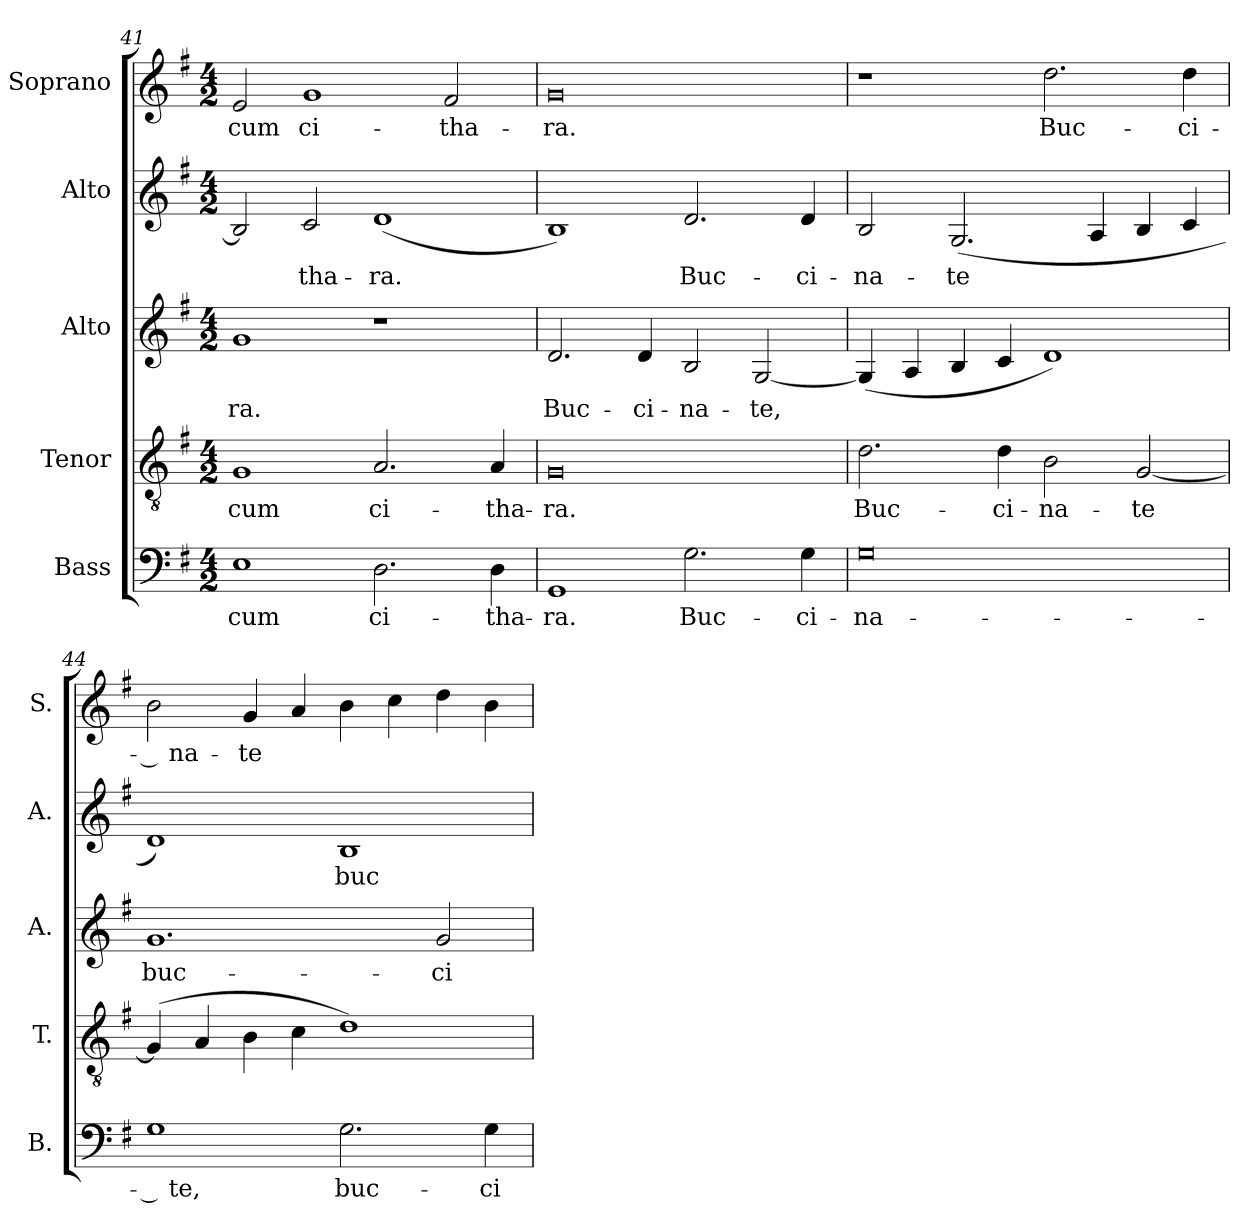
**kern	**text	**kern	**text	**kern	**text	**kern	**text	**kern	**text
*part5	*part5	*part4	*part4	*part3	*part3	*part2	*part2	*part1	*part1
*staff5	*staff5	*staff4	*staff4	*staff3	*staff3	*staff2	*staff2	*staff1	*staff1
*I"Bass	*	*I"Tenor	*	*I"Alto	*	*I"Alto	*	*I"Soprano	*
*I'B.	*	*I'T.	*	*I'A.	*	*I'A.	*	*I'S.	*
!!LO:LB:g=z
*clefF4	*	*clefGv2	*	*clefG2	*	*clefG2	*	*clefG2	*
*	*	*ITrd7c12	*	*	*	*	*	*	*
*k[f#]	*	*k[f#]	*	*k[f#]	*	*k[f#]	*	*k[f#]	*
*G:	*	*G:	*	*G:	*	*G:	*	*G:	*
*M4/2	*	*M4/2	*	*M4/2	*	*M4/2	*	*M4/2	*
=41	=41	=41	=41	=41	=41	=41	=41	=41	=41
!	!LO:LY:b:color=#000000	!	!	!	!	!	!	!	!
!	!	!	!LO:LY:b:color=#000000	!	!	!	!	!	!
!	!	!	!	!	!LO:LY:b:color=#000000	!	!	!	!
!	!	!	!	!	!	!	!	!	!LO:LY:b:color=#000000
1Ei	cum	1GGi	cum	1gi	-ra.	2Bi/]	.	2ei/	cum
!	!	!	!	!	!	!	!LO:LY:b:color=#000000	!	!
!	!	!	!	!	!	!	!	!	!LO:LY:b:color=#000000
.	.	.	.	.	.	2ci/	-tha-	1gi	ci-
!	!LO:LY:b:color=#000000	!	!	!	!	!	!	!	!
!	!	!	!LO:LY:b:color=#000000	!	!	!	!	!	!
!	!	!	!	!	!	!	!LO:LY:b:color=#000000	!	!
2.Di\	ci-	2.AAi/	ci-	1r	.	(1di	-ra.	.	.
!	!	!	!	!	!	!	!	!	!LO:LY:b:color=#000000
.	.	.	.	.	.	.	.	2f#i/	-tha-
!	!LO:LY:b:color=#000000	!	!	!	!	!	!	!	!
!	!	!	!LO:LY:b:color=#000000	!	!	!	!	!	!
4Di\	-tha-	4AAi/	-tha-	.	.	.	.	.	.
=42	=42	=42	=42	=42	=42	=42	=42	=42	=42
!	!LO:LY:b:color=#000000	!	!	!	!	!	!	!	!
!	!	!	!LO:LY:b:color=#000000	!	!	!	!	!	!
!	!	!	!	!	!LO:LY:b:color=#000000	!	!	!	!
!	!	!	!	!	!	!	!	!	!LO:LY:b:color=#000000
1GGi	-ra.	0GGi	-ra.	2.di/	Buc-	1Bi)	.	0gi	-ra.
!	!	!	!	!	!LO:LY:b:color=#000000	!	!	!	!
.	.	.	.	4di/	-ci-	.	.	.	.
!	!LO:LY:b:color=#000000	!	!	!	!	!	!	!	!
!	!	!	!	!	!LO:LY:b:color=#000000	!	!	!	!
!	!	!	!	!	!	!	!LO:LY:b:color=#000000	!	!
2.Gi\	Buc-	.	.	2Bi/	-na-	2.di/	Buc-	.	.
!	!	!	!	!	!LO:LY:b:color=#000000	!	!	!	!
.	.	.	.	[2Gi/	-te,	.	.	.	.
!	!LO:LY:b:color=#000000	!	!	!	!	!	!	!	!
!	!	!	!	!	!	!	!LO:LY:b:color=#000000	!	!
4Gi\	-ci-	.	.	.	.	4di/	-ci-	.	.
=43	=43	=43	=43	=43	=43	=43	=43	=43	=43
!	!LO:LY:b:color=#000000	!	!	!	!	!	!	!	!
!	!	!	!LO:LY:b:color=#000000	!	!	!	!	!	!
!	!	!	!	!	!	!	!LO:LY:b:color=#000000	!	!
0Gi	-na-	2.Di\	Buc-	(4Gi/]	.	2Bi/	-na-	1r	.
.	.	.	.	4Ai/	.	.	.	.	.
!	!	!	!	!	!	!	!LO:LY:b:color=#000000	!	!
.	.	.	.	4Bi/	.	(2.Gi/	-te	.	.
!	!	!	!LO:LY:b:color=#000000	!	!	!	!	!	!
.	.	4Di\	-ci-	4ci/	.	.	.	.	.
!	!	!	!LO:LY:b:color=#000000	!	!	!	!	!	!
!	!	!	!	!	!	!	!	!	!LO:LY:b:color=#000000
.	.	2BBi\	-na-	1di)	.	.	.	2.ddi\	Buc-
.	.	.	.	.	.	4Ai/	.	.	.
!	!	!	!LO:LY:b:color=#000000	!	!	!	!	!	!
.	.	[2GGi/	-te	.	.	4Bi/	.	.	.
!	!	!	!	!	!	!	!	!	!LO:LY:b:color=#000000
.	.	.	.	.	.	4ci/	.	4ddi\	-ci-
=44	=44	=44	=44	=44	=44	=44	=44	=44	=44
!	!LO:LY:b:color=#000000	!	!	!	!	!	!	!	!
!	!	!	!LO:LY:b:color=#000000	!	!	!	!	!	!
!	!	!	!	!	!LO:LY:b:color=#000000	!	!	!	!
!	!	!	!	!	!	!	!	!	!LO:LY:b:color=#000000
1Gi	-­ te,	(4GGi/]	.	1.gi	buc-	1di)	.	2bi\	-­ na-
.	.	4AAi/	.	.	.	.	.	.	.
!	!	!	!	!	!	!	!	!	!LO:LY:b:color=#000000
.	.	4BBi\	.	.	.	.	.	4gi/	-te
.	.	4Ci\	.	.	.	.	.	4ai/	.
!	!LO:LY:b:color=#000000	!	!	!	!	!	!	!	!
!	!	!	!	!	!	!	!LO:LY:b:color=#000000	!	!
2.Gi\	buc-	1Di)	.	.	.	1Bi	buc-	4bi\	.
.	.	.	.	.	.	.	.	4cci\	.
!	!	!	!	!	!LO:LY:b:color=#000000	!	!	!	!
.	.	.	.	2gi/	-ci-	.	.	4ddi\	.
!	!LO:LY:b:color=#000000	!	!	!	!	!	!	!	!
4Gi\	-ci-	.	.	.	.	.	.	4bi\	.
=	=	=	=	=	=	=	=	=	=
*-	*-	*-	*-	*-	*-	*-	*-	*-	*-
